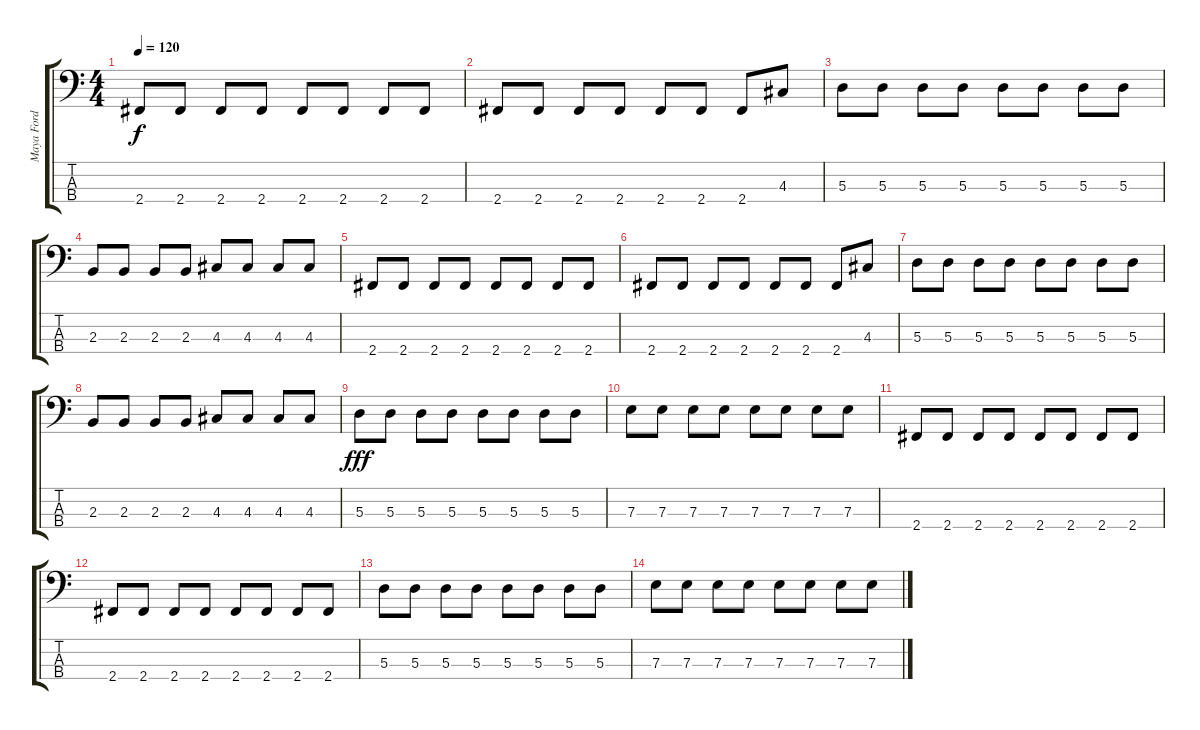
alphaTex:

\track ("Maya Ford" "Maya Ford") {instrument electricbassfinger}
\staff {score tabs}
\tuning (G2 D2 A1 E1) {hide}
\ts (4 4)
\tempo 120
\clef f4
\ks c
2.4.8{dy f} 2.4.8 2.4.8 2.4.8 2.4.8 2.4.8 2.4.8 2.4.8 |
2.4.8 2.4.8 2.4.8 2.4.8 2.4.8 2.4.8 2.4.8 4.3.8 |
5.3.8 5.3.8 5.3.8 5.3.8 5.3.8 5.3.8 5.3.8 5.3.8 |
2.3.8 2.3.8 2.3.8 2.3.8 4.3.8 4.3.8 4.3.8 4.3.8 |
2.4.8 2.4.8 2.4.8 2.4.8 2.4.8 2.4.8 2.4.8 2.4.8 |
2.4.8 2.4.8 2.4.8 2.4.8 2.4.8 2.4.8 2.4.8 4.3.8 |
5.3.8 5.3.8 5.3.8 5.3.8 5.3.8 5.3.8 5.3.8 5.3.8 |
2.3.8 2.3.8 2.3.8 2.3.8 4.3.8 4.3.8 4.3.8 4.3.8 |
5.3.8{dy fff} 5.3.8 5.3.8 5.3.8 5.3.8 5.3.8 5.3.8 5.3.8 |
7.3.8 7.3.8 7.3.8 7.3.8 7.3.8 7.3.8 7.3.8 7.3.8 |
2.4.8 2.4.8 2.4.8 2.4.8 2.4.8 2.4.8 2.4.8 2.4.8 |
2.4.8 2.4.8 2.4.8 2.4.8 2.4.8 2.4.8 2.4.8 2.4.8 |
5.3.8 5.3.8 5.3.8 5.3.8 5.3.8 5.3.8 5.3.8 5.3.8 |
7.3.8 7.3.8 7.3.8 7.3.8 7.3.8 7.3.8 7.3.8 7.3.8
